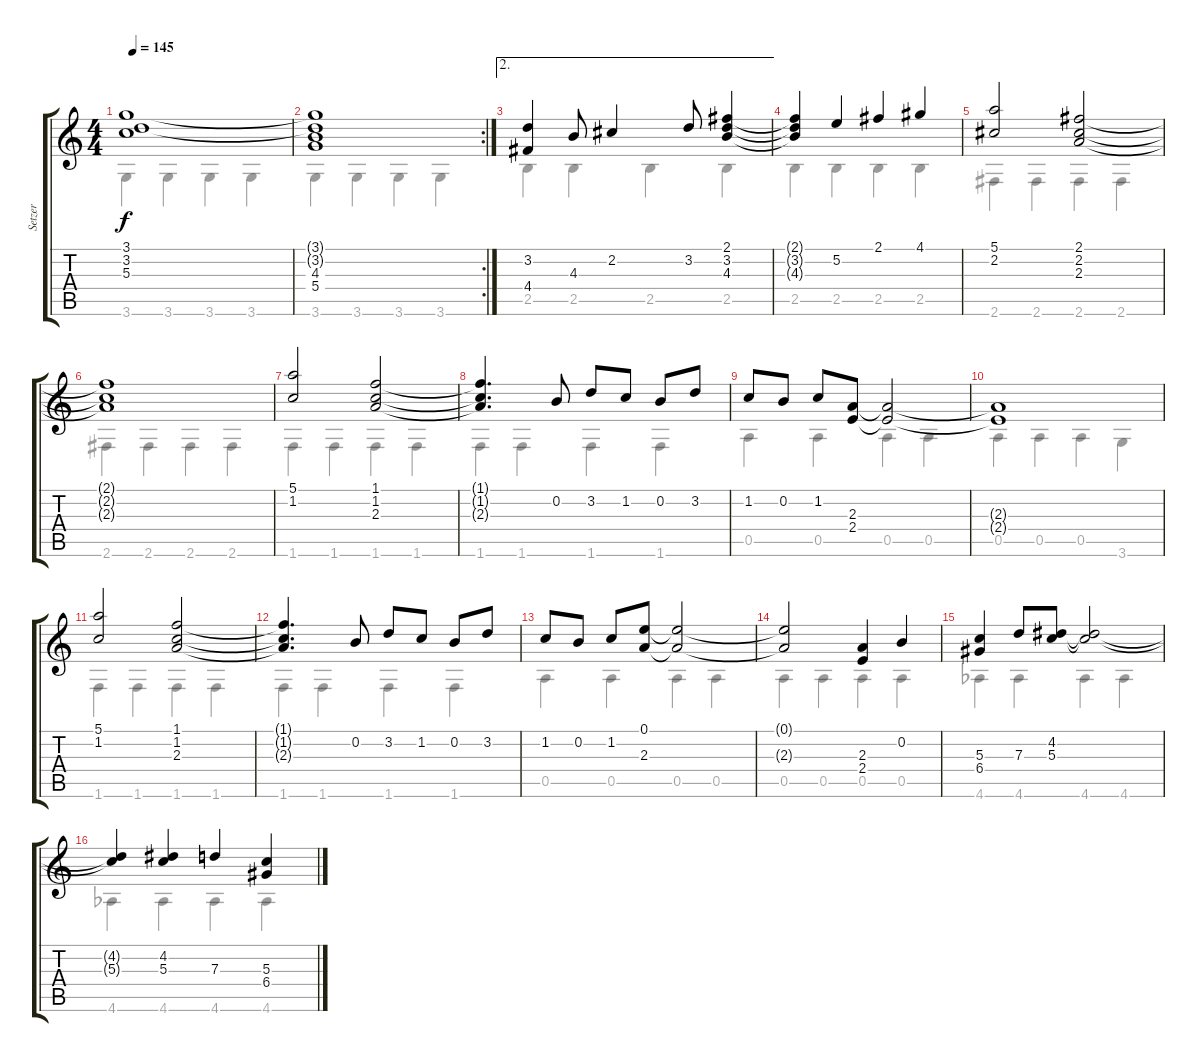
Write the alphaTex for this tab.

\track ("Setzer" "Setzer") {instrument acousticguitarnylon}
\staff {score tabs}
\tuning (E4 B3 G3 D3 A2 E2) {hide}
\voice
\ts (4 4)
\tempo 145
\clef g2
\ks c
(3.1 3.2 5.3).1{dy f} |
\rc 2
(3.1{t} 3.2{t} 4.3 5.4).1 |
\ae 2
(3.2 4.4).4 4.3.8 2.2.4 3.2.8 (2.1 3.2 4.3).4 |
(2.1{t} 3.2{t} 4.3{t}).4 5.2.4 2.1.4 4.1.4 |
(5.1 2.2).2 (2.1 2.2 2.3).2 |
(2.1{t} 2.2{t} 2.3{t}).1 |
(5.1 1.2).2 (1.1 1.2 2.3).2 |
(1.1{t} 1.2{t} 2.3{t}).4{d} 0.2.8 3.2.8 1.2.8 0.2.8 3.2.8 |
1.2.8 0.2.8 1.2.8 (2.3 2.4).8 (2.3{t} 2.4{t}).2 |
(2.3{t} 2.4{t}).1 |
(5.1 1.2).2 (1.1 1.2 2.3).2 |
(1.1{t} 1.2{t} 2.3{t}).4{d} 0.2.8 3.2.8 1.2.8 0.2.8 3.2.8 |
1.2.8 0.2.8 1.2.8 (0.1 2.3).8 (0.1{t} 2.3{t}).2 |
(0.1{t} 2.3{t}).2 (2.3 2.4).4 0.2.4 |
(5.3 6.4).4 7.3.8 (4.2 5.3).8 (4.2{t} 5.3{t}).2 |
(4.2{t} 5.3{t}).4 (4.2 5.3).4 7.3.4 (5.3 6.4).4
\voice
\clef g2
\ottava regular
\simile none
\ks c
3.6.4{dy f} 3.6.4 3.6.4 3.6.4 |
3.6.4 3.6.4 3.6.4 3.6.4 |
2.5.4 2.5.4 2.5.4 2.5.4 |
2.5.4 2.5.4 2.5.4 2.5.4 |
2.6.4 2.6.4 2.6.4 2.6.4 |
2.6.4 2.6.4 2.6.4 2.6.4 |
1.6.4 1.6.4 1.6.4 1.6.4 |
1.6.4 1.6.4 1.6.4 1.6.4 |
0.5.4 0.5.4 0.5.4 0.5.4 |
0.5.4 0.5.4 0.5.4 3.6.4 |
1.6.4 1.6.4 1.6.4 1.6.4 |
1.6.4 1.6.4 1.6.4 1.6.4 |
0.5.4 0.5.4 0.5.4 0.5.4 |
0.5.4 0.5.4 0.5.4 0.5.4 |
4.6{acc b}.4 4.6{acc b}.4 4.6{acc b}.4 4.6{acc b}.4 |
4.6{acc b}.4 4.6{acc b}.4 4.6{acc b}.4 4.6{acc b}.4
